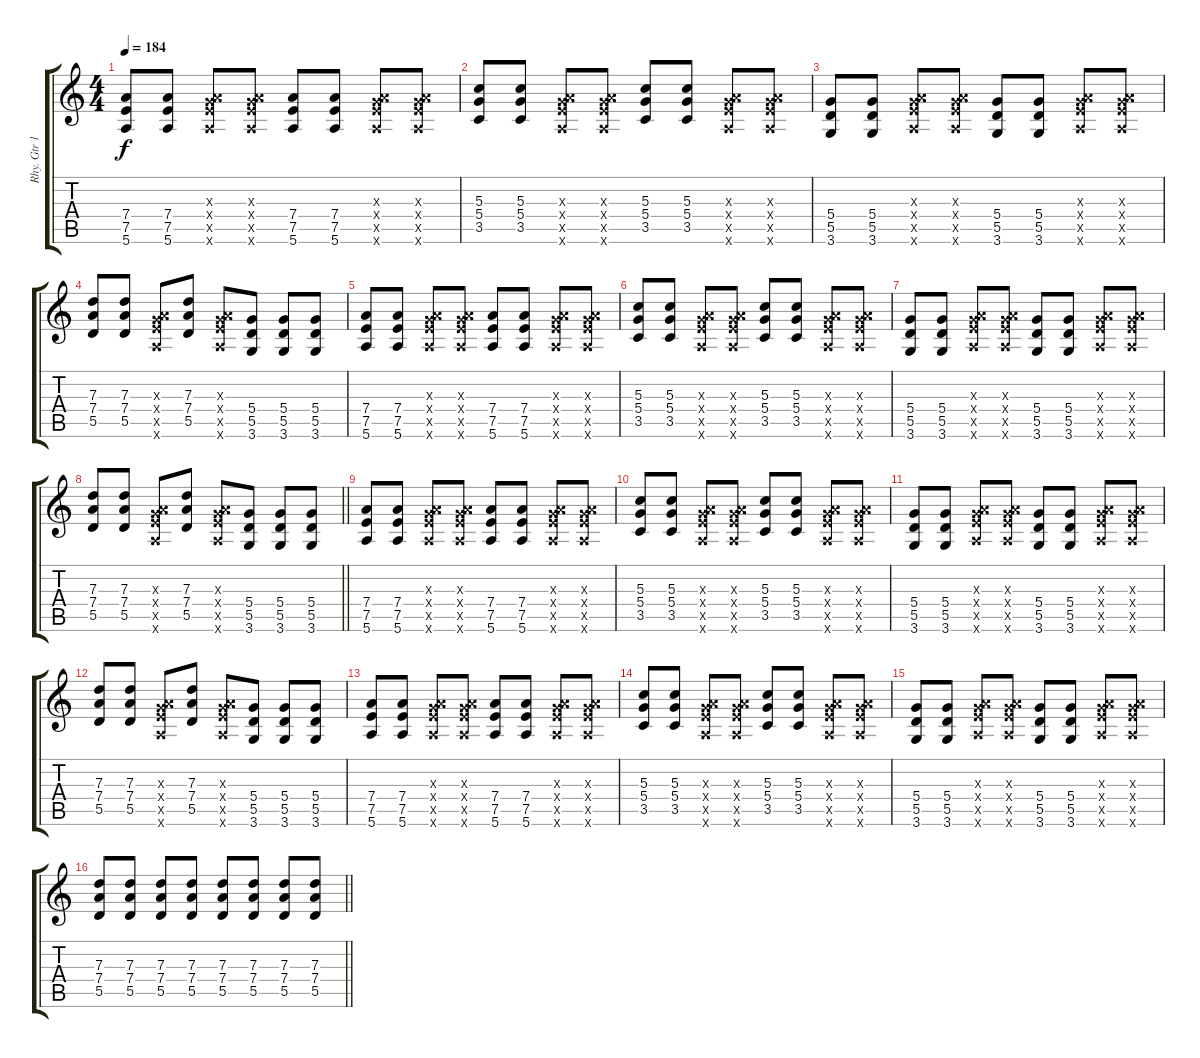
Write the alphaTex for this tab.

\track ("Rhy. Gtr 1" "Rhy. Gtr 1") {instrument distortionguitar}
\staff {score tabs}
\tuning (E4 B3 G3 D3 A2 E2) {hide}
\ts (4 4)
\section ("" "")
\tempo 184
\clef g2
\ks c
(7.4 7.5 5.6).8{dy f} (7.4 7.5 5.6).8 (0.3{x} 7.4{x} 7.5{x} 5.6{x}).8 (0.3{x} 7.4{x} 7.5{x} 5.6{x}).8 (7.4 7.5 5.6).8 (7.4 7.5 5.6).8 (0.3{x} 7.4{x} 7.5{x} 5.6{x}).8 (0.3{x} 7.4{x} 7.5{x} 5.6{x}).8 |
(5.3 5.4 3.5).8 (5.3 5.4 3.5).8 (0.3{x} 7.4{x} 7.5{x} 5.6{x}).8 (0.3{x} 7.4{x} 7.5{x} 5.6{x}).8 (5.3 5.4 3.5).8 (5.3 5.4 3.5).8 (0.3{x} 7.4{x} 7.5{x} 5.6{x}).8 (0.3{x} 7.4{x} 7.5{x} 5.6{x}).8 |
(5.4 5.5 3.6).8 (5.4 5.5 3.6).8 (0.3{x} 7.4{x} 7.5{x} 5.6{x}).8 (0.3{x} 7.4{x} 7.5{x} 5.6{x}).8 (5.4 5.5 3.6).8 (5.4 5.5 3.6).8 (0.3{x} 7.4{x} 7.5{x} 5.6{x}).8 (0.3{x} 7.4{x} 7.5{x} 5.6{x}).8 |
(7.3 7.4 5.5).8 (7.3 7.4 5.5).8 (0.3{x} 7.4{x} 7.5{x} 5.6{x}).8 (7.3 7.4 5.5).8 (0.3{x} 7.4{x} 7.5{x} 5.6{x}).8 (5.4 5.5 3.6).8 (5.4 5.5 3.6).8 (5.4 5.5 3.6).8 |
(7.4 7.5 5.6).8 (7.4 7.5 5.6).8 (0.3{x} 7.4{x} 7.5{x} 5.6{x}).8 (0.3{x} 7.4{x} 7.5{x} 5.6{x}).8 (7.4 7.5 5.6).8 (7.4 7.5 5.6).8 (0.3{x} 7.4{x} 7.5{x} 5.6{x}).8 (0.3{x} 7.4{x} 7.5{x} 5.6{x}).8 |
(5.3 5.4 3.5).8 (5.3 5.4 3.5).8 (0.3{x} 7.4{x} 7.5{x} 5.6{x}).8 (0.3{x} 7.4{x} 7.5{x} 5.6{x}).8 (5.3 5.4 3.5).8 (5.3 5.4 3.5).8 (0.3{x} 7.4{x} 7.5{x} 5.6{x}).8 (0.3{x} 7.4{x} 7.5{x} 5.6{x}).8 |
(5.4 5.5 3.6).8 (5.4 5.5 3.6).8 (0.3{x} 7.4{x} 7.5{x} 5.6{x}).8 (0.3{x} 7.4{x} 7.5{x} 5.6{x}).8 (5.4 5.5 3.6).8 (5.4 5.5 3.6).8 (0.3{x} 7.4{x} 7.5{x} 5.6{x}).8 (0.3{x} 7.4{x} 7.5{x} 5.6{x}).8 |
\barLineRight lightlight
(7.3 7.4 5.5).8 (7.3 7.4 5.5).8 (0.3{x} 7.4{x} 7.5{x} 5.6{x}).8 (7.3 7.4 5.5).8 (0.3{x} 7.4{x} 7.5{x} 5.6{x}).8 (5.4 5.5 3.6).8 (5.4 5.5 3.6).8 (5.4 5.5 3.6).8 |
(7.4 7.5 5.6).8 (7.4 7.5 5.6).8 (0.3{x} 7.4{x} 7.5{x} 5.6{x}).8 (0.3{x} 7.4{x} 7.5{x} 5.6{x}).8 (7.4 7.5 5.6).8 (7.4 7.5 5.6).8 (0.3{x} 7.4{x} 7.5{x} 5.6{x}).8 (0.3{x} 7.4{x} 7.5{x} 5.6{x}).8 |
(5.3 5.4 3.5).8 (5.3 5.4 3.5).8 (0.3{x} 7.4{x} 7.5{x} 5.6{x}).8 (0.3{x} 7.4{x} 7.5{x} 5.6{x}).8 (5.3 5.4 3.5).8 (5.3 5.4 3.5).8 (0.3{x} 7.4{x} 7.5{x} 5.6{x}).8 (0.3{x} 7.4{x} 7.5{x} 5.6{x}).8 |
(5.4 5.5 3.6).8 (5.4 5.5 3.6).8 (0.3{x} 7.4{x} 7.5{x} 5.6{x}).8 (0.3{x} 7.4{x} 7.5{x} 5.6{x}).8 (5.4 5.5 3.6).8 (5.4 5.5 3.6).8 (0.3{x} 7.4{x} 7.5{x} 5.6{x}).8 (0.3{x} 7.4{x} 7.5{x} 5.6{x}).8 |
(7.3 7.4 5.5).8 (7.3 7.4 5.5).8 (0.3{x} 7.4{x} 7.5{x} 5.6{x}).8 (7.3 7.4 5.5).8 (0.3{x} 7.4{x} 7.5{x} 5.6{x}).8 (5.4 5.5 3.6).8 (5.4 5.5 3.6).8 (5.4 5.5 3.6).8 |
(7.4 7.5 5.6).8 (7.4 7.5 5.6).8 (0.3{x} 7.4{x} 7.5{x} 5.6{x}).8 (0.3{x} 7.4{x} 7.5{x} 5.6{x}).8 (7.4 7.5 5.6).8 (7.4 7.5 5.6).8 (0.3{x} 7.4{x} 7.5{x} 5.6{x}).8 (0.3{x} 7.4{x} 7.5{x} 5.6{x}).8 |
(5.3 5.4 3.5).8 (5.3 5.4 3.5).8 (0.3{x} 7.4{x} 7.5{x} 5.6{x}).8 (0.3{x} 7.4{x} 7.5{x} 5.6{x}).8 (5.3 5.4 3.5).8 (5.3 5.4 3.5).8 (0.3{x} 7.4{x} 7.5{x} 5.6{x}).8 (0.3{x} 7.4{x} 7.5{x} 5.6{x}).8 |
(5.4 5.5 3.6).8 (5.4 5.5 3.6).8 (0.3{x} 7.4{x} 7.5{x} 5.6{x}).8 (0.3{x} 7.4{x} 7.5{x} 5.6{x}).8 (5.4 5.5 3.6).8 (5.4 5.5 3.6).8 (0.3{x} 7.4{x} 7.5{x} 5.6{x}).8 (0.3{x} 7.4{x} 7.5{x} 5.6{x}).8 |
\barLineRight lightlight
(7.3 7.4 5.5).8 (7.3 7.4 5.5).8 (7.3 7.4 5.5).8 (7.3 7.4 5.5).8 (7.3 7.4 5.5).8 (7.3 7.4 5.5).8 (7.3 7.4 5.5).8 (7.3 7.4 5.5).8
